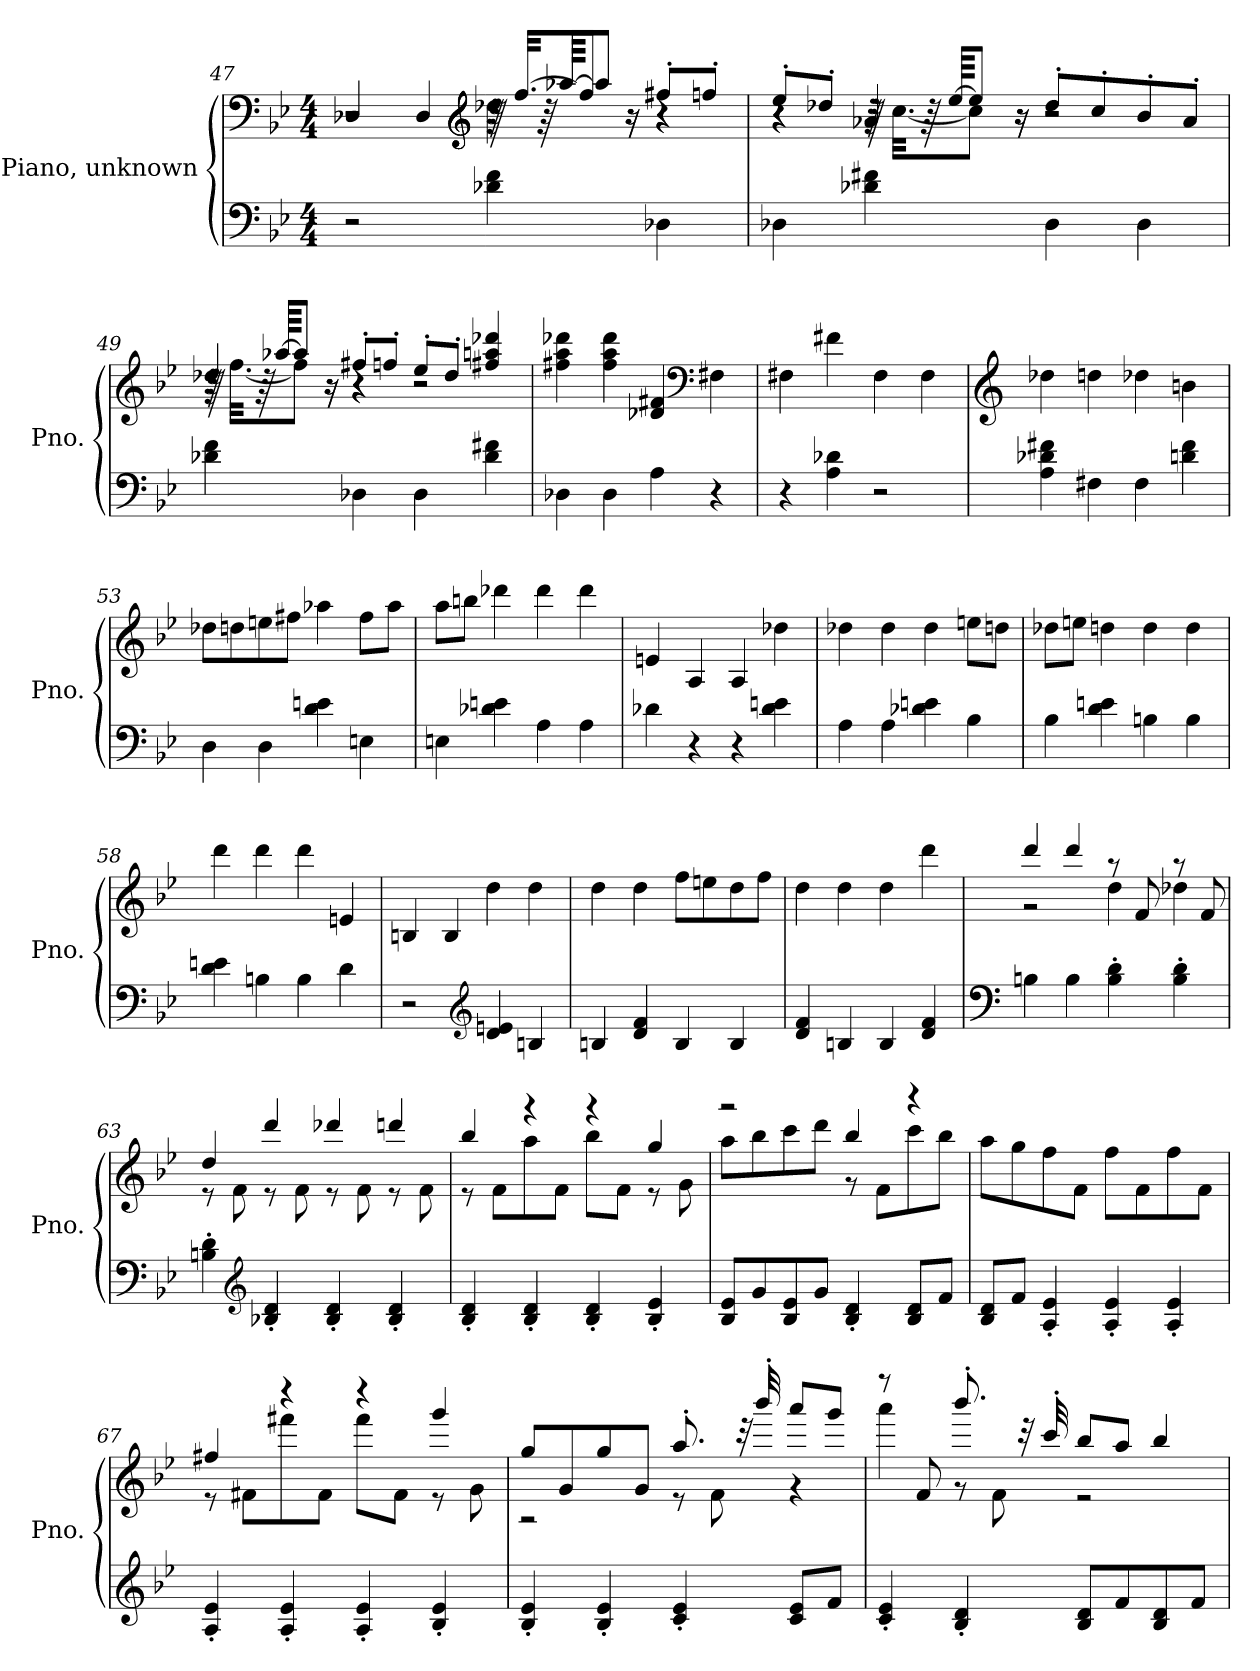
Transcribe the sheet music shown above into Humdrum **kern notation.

**kern	**kern
*part1	*part1
*staff2	*staff1
*I"Piano, unknown	*
*I'Pno.	*
!!LO:LB:g=z
*clefF4	*clefF4
*k[b-e-]	*k[b-e-]
*M4/4	*M4/4
=47	=47
*	*^
*	*	*^
2r	2r	2r	4D-X/
.	.	.	4D-/
*	*clefG2	*	*
4d-X\ 4f\	64r	4dd-X\	32r
.	[32.ff/KKL	.	.
.	.	.	64r
.	.	.	[64aa-X/KKKL
.	8ff/J]	.	8aa-/J]
.	16r	.	16r
4D-X\	4r	4r	8ff#X'/L
.	.	.	8ffn'/J
=48	=48	=48	=48
4D-X\	8ee-'/L	4r	4r
.	8dd-X'/J	.	.
4d-X\ 4f#X\	32r	64r	4a-X/
.	.	[32.cc\KKL	.
.	64r	.	.
.	[64ee-/KKKL	.	.
.	8ee-/J]	8cc\J]	.
.	16r	16r	.
4D-\	8dd-'/L	2r	2r
.	8cc'/	.	.
4D-\	8b-'/	.	.
.	8a-'/J	.	.
!!LO:LB:g=z	!!	!!
=49	=49	=49	=49
4d-X\ 4f\	32r	64r	4dd-X/
.	.	[32.ff\KKL	.
.	64r	.	.
.	[64aa-X/KKKL	.	.
.	8aa-/J]	8ff\J]	.
.	16r	16r	.
4D-X\	8ff#X'/L	4r	4r
.	8ffn'/J	.	.
4D-\	8ee-'/L	2r	2r
.	8dd-'/J	.	.
4d-\ 4f#X\	4ff#X/ 4aan/ 4ddd-X/	.	.
*	*v	*v	*v
=50	=50
4D-X\	4ff#X\ 4aa\ 4ddd-X\
4D-\	4ff#\ 4aa\ 4ddd-\
4A\	4d-X/ 4f#X/
*	*clefF4
4r	4F#X\
=51	=51
4r	4F#X\
4A\ 4d-X\	4f#X\
2r	4F#\
.	4F#\
=52	=52
*	*clefG2
4A\ 4d-X\ 4f#X\	4dd-X\
4F#X\	4ddn\
4F#\	4dd-X\
4dn\ 4f#\	4bn\
!!LO:LB:g=z
=53	=53
4D\	8dd-X\L
.	8ddn\
4D\	8een\
.	8ff#X\J
4d\ 4en\	4aa-X\
4En\	8ff#\L
.	8aa-\J
=54	=54
4En\	8aa\L
.	8bbn\J
4d-X\ 4en\	4ddd-X\
4A\	4ddd-\
4A\	4ddd-\
=55	=55
4d-X\	4en/
4r	4A/
4r	4A/
4d-\ 4en\	4dd-X\
=56	=56
4A\	4dd-X\
4A\	4dd-\
4d-X\ 4en\	4dd-\
4B-\	8een\L
.	8ddn\J
=57	=57
4B-\	8dd-X\L
.	8een\J
4d\ 4en\	4ddn\
4Bn\	4dd\
4B\	4dd\
!!LO:LB:g=z
=58	=58
4d\ 4en\	4ddd\
4Bn\	4ddd\
4B\	4ddd\
4d\	4en/
=59	=59
2r	4Bn/
.	4B/
*clefG2	*
4d/ 4en/	4dd\
4Bn/	4dd\
=60	=60
4Bn/	4dd\
4d/ 4f/	4dd\
4B/	8ff\L
.	8een\
4B/	8dd\
.	8ff\J
=61	=61
4d/ 4f/	4dd\
4Bn/	4dd\
4B/	4dd\
4d/ 4f/	4ddd\
=62	=62
*clefF4	*
*	*^
4Bn\	4ddd/	2r
4B\	4ddd/	.
4B\' 4d\'	8r	4dd\
.	8f/	.
4B\' 4d\'	8r	4dd-X\
.	8f/	.
!!LO:PB:g=z	!!
=63	=63	=63
4Bn\' 4d\'	4dd/	8r
.	.	8f\
*clefG2	*	*
4B-X/' 4d/'	4ddd/	8r
.	.	8f\
4B-/' 4d/'	4ddd-X/	8r
.	.	8f\
4B-/' 4d/'	4dddn/	8r
.	.	8f\
=64	=64	=64
4B-/' 4d/'	4bb-/	8r
.	.	8f\L
4B-/' 4d/'	4r	8aa\
.	.	8f\J
4B-/' 4d/'	4r	8bb-\L
.	.	8f\J
4B-/' 4e-/'	4gg/	8r
.	.	8g\
=65	=65	=65
8B-/ 8e-/L	2r	8aa\L
8g/	.	8bb-\
8B-/ 8e-/	.	8ccc\
8g/J	.	8ddd\J
4B-/' 4d/'	4bb-/	8r
.	.	8f\L
8B-/ 8d/L	4r	8ccc\
8f/J	.	8bb-\J
*	*v	*v
=66	=66
8B-/ 8d/L	8aa\L
8f/J	8gg\
4A/' 4e-/'	8ff\
.	8f\J
4A/' 4e-/'	8ff\L
.	8f\
4A/' 4e-/'	8ff\
.	8f\J
!!LO:LB:g=z
=67	=67
*	*^
4A/' 4e-/'	4ff#X/	8r
.	.	8f#X\L
4A/' 4e-/'	4r	8fff#X\
.	.	8f#\J
4A/' 4e-/'	4r	8fff#\L
.	.	8f#\J
4B-/' 4e-/'	4ggg/	8r
.	.	8g\
=68	=68	=68
4B-/' 4e-/'	8gg/L	2r
.	8g/	.
4B-/' 4e-/'	8gg/	.
.	8g/J	.
4c/' 4e-/'	8.aa'/	8r
.	.	8f\
.	32r	.
.	32bbb-'/	.
8c/ 8e-/L	8aaa/L	4r
8f/J	8ggg/J	.
=69	=69	=69
4c/' 4e-/'	8r	4aaa\
.	8f/	.
4B-/' 4d/'	8.bbb-'/	8r
.	.	8f\
.	32r	.
.	32ccc'/	.
8B-/ 8d/L	8bb-/L	2r
8f/	8aa/J	.
8B-/ 8d/	4bb-/	.
8f/J	.	.
*	*v	*v
=	=
*-	*-
